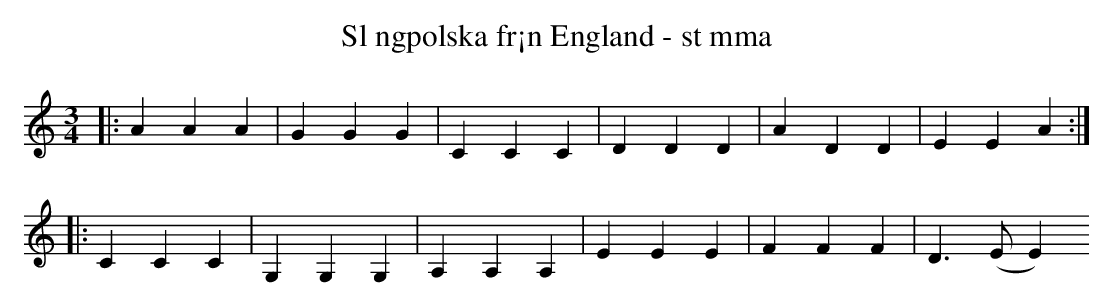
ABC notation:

X:1
T:Sl ngpolska fr¡n England - st mma
M:3/4
L:1/4
K:Am
|:AAA|GGG|CCC|DDD|ADD|EEA:|
|:CCC|G,G,G,|A,A,A,|EEE|FFF|D>(E E)
